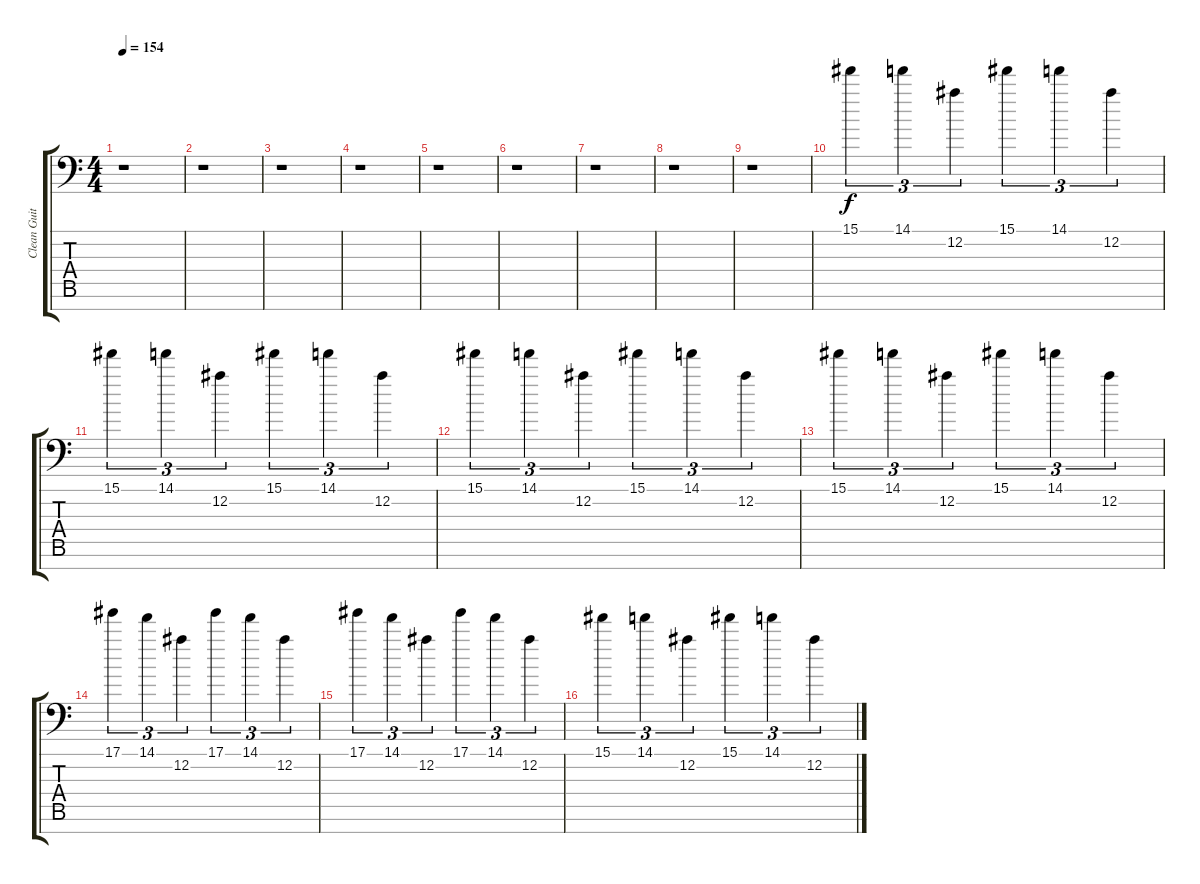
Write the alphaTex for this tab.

\track ("Clean Guitar" "Clean Guit") {instrument electricguitarclean}
\staff {score tabs}
\tuning (Eb4 Bb3 Gb3 Db3 Ab2 Eb2 Ab1) {hide}
\ts (4 4)
\tempo 154
\clef f4
\ks c
r.1{dy f} |
r.1 |
r.1 |
r.1 |
r.1 |
r.1 |
r.1 |
r.1 |
r.1 |
15.1.4{tu (3 2)} 14.1.4{tu (3 2)} 12.2.4{tu (3 2)} 15.1.4{tu (3 2)} 14.1.4{tu (3 2)} 12.2.4{tu (3 2)} |
15.1.4{tu (3 2)} 14.1.4{tu (3 2)} 12.2.4{tu (3 2)} 15.1.4{tu (3 2)} 14.1.4{tu (3 2)} 12.2.4{tu (3 2)} |
15.1.4{tu (3 2)} 14.1.4{tu (3 2)} 12.2.4{tu (3 2)} 15.1.4{tu (3 2)} 14.1.4{tu (3 2)} 12.2.4{tu (3 2)} |
15.1.4{tu (3 2)} 14.1.4{tu (3 2)} 12.2.4{tu (3 2)} 15.1.4{tu (3 2)} 14.1.4{tu (3 2)} 12.2.4{tu (3 2)} |
17.1.4{tu (3 2)} 14.1.4{tu (3 2)} 12.2.4{tu (3 2)} 17.1.4{tu (3 2)} 14.1.4{tu (3 2)} 12.2.4{tu (3 2)} |
17.1.4{tu (3 2)} 14.1.4{tu (3 2)} 12.2.4{tu (3 2)} 17.1.4{tu (3 2)} 14.1.4{tu (3 2)} 12.2.4{tu (3 2)} |
15.1.4{tu (3 2)} 14.1.4{tu (3 2)} 12.2.4{tu (3 2)} 15.1.4{tu (3 2)} 14.1.4{tu (3 2)} 12.2.4{tu (3 2)}
